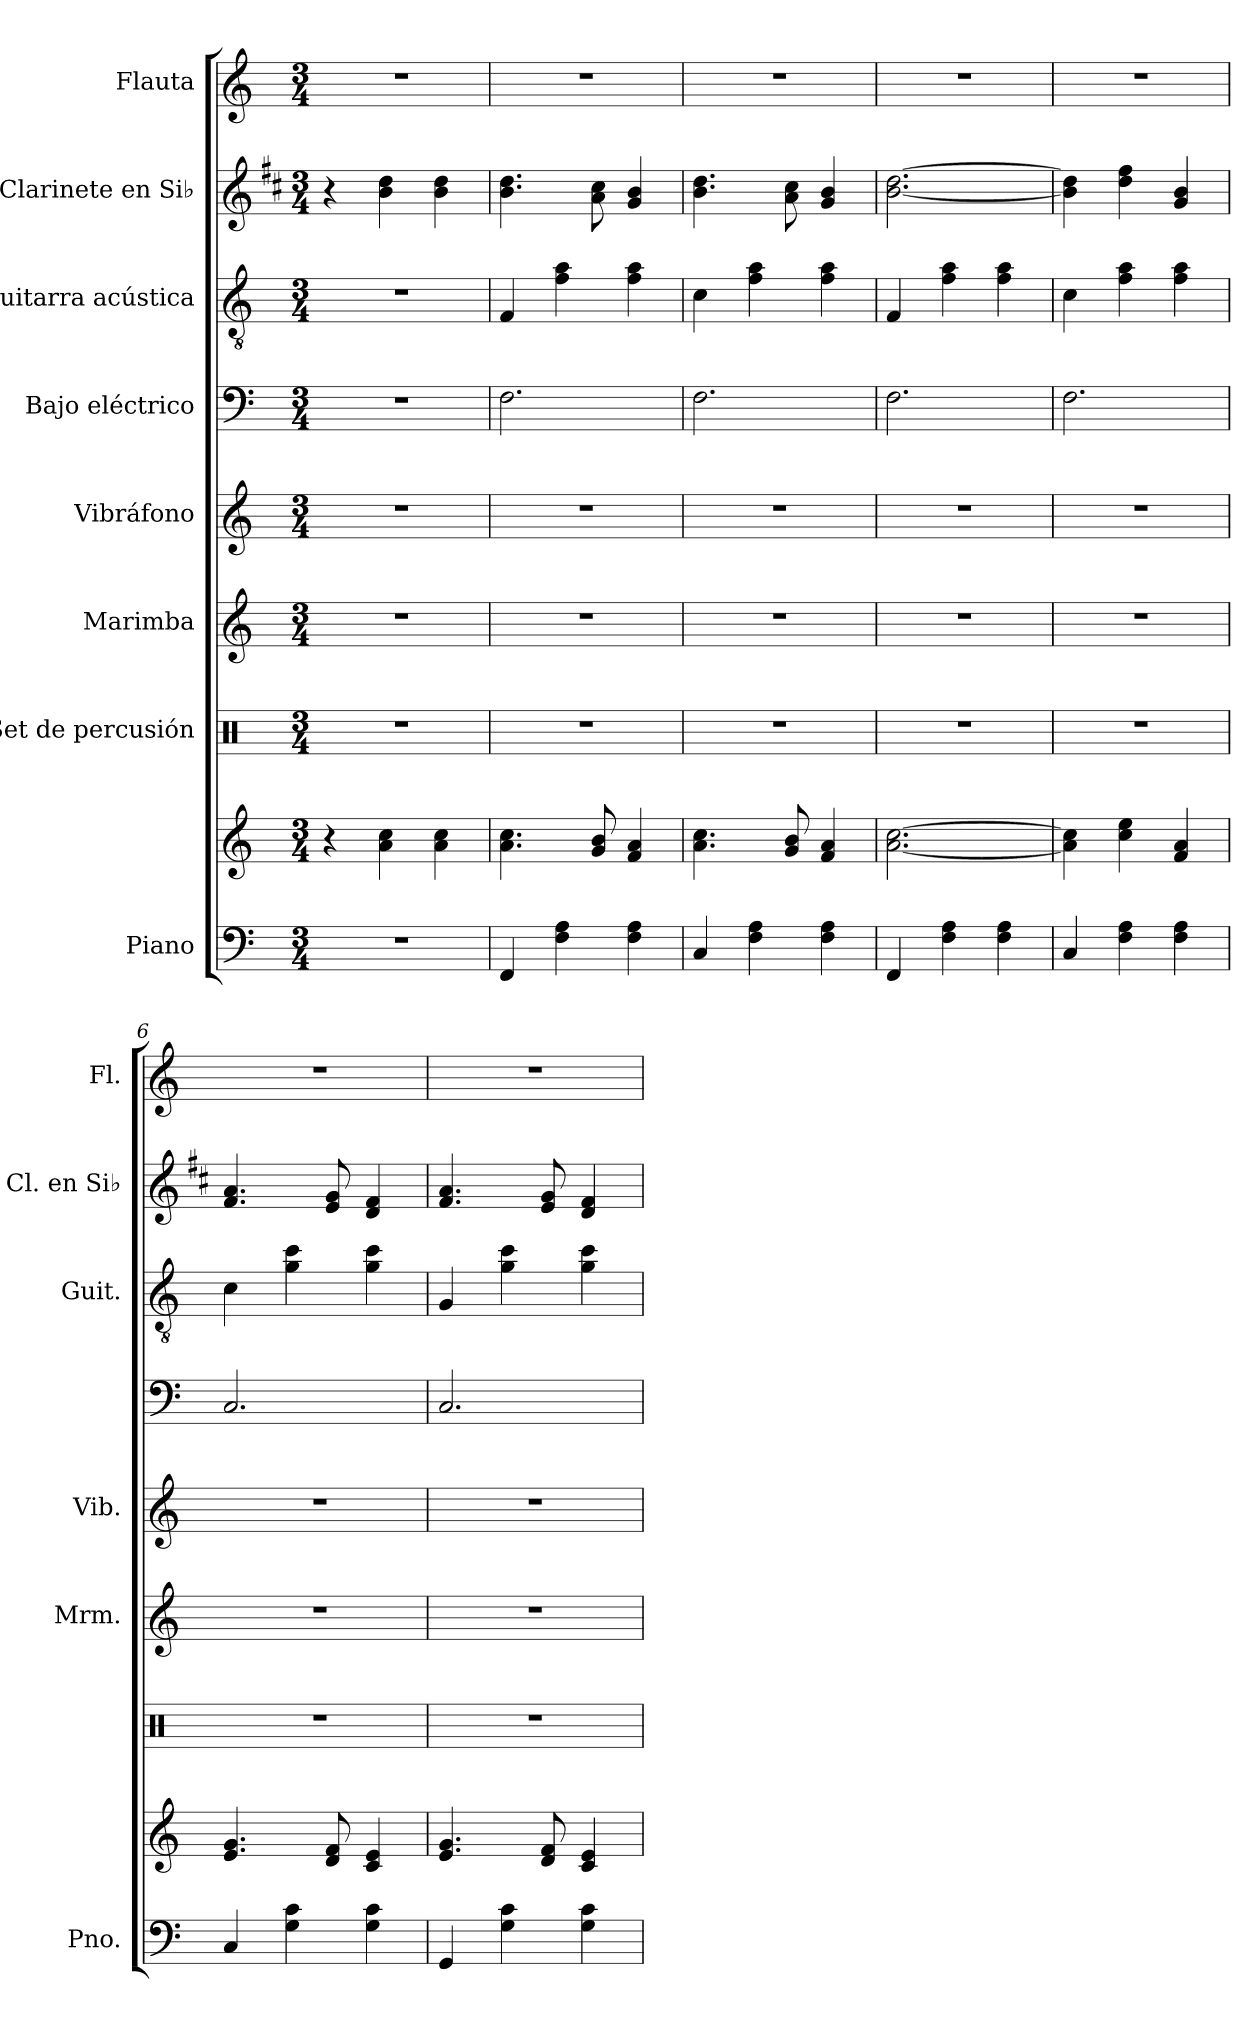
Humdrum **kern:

**kern	**kern	**kern	**kern	**kern	**kern	**kern	**kern	**kern
*part8	*part8	*part7	*part6	*part5	*part4	*part3	*part2	*part1
*staff9	*staff8	*staff7	*staff6	*staff5	*staff4	*staff3	*staff2	*staff1
*I"Piano	*	*I"Set de percusión	*I"Marimba	*I"Vibráfono	*I"Bajo eléctrico	*I"Guitarra acústica	*I"Clarinete en Si♭	*I"Flauta
*I'Pno.	*	*	*I'Mrm.	*I'Vib.	*	*I'Guit.	*I'Cl. en Si♭	*I'Fl.
*clefF4	*clefG2	*clefX	*clefG2	*clefG2	*clefF4	*clefGv2	*clefG2	*clefG2
*	*	*	*	*	*ITrd7c12	*	*ITrd1c2	*
*k[]	*k[]	*k[]	*k[]	*k[]	*k[]	*k[]	*k[]	*k[]
*M3/4	*M3/4	*M3/4	*M3/4	*M3/4	*M3/4	*M3/4	*M3/4	*M3/4
*MM158	*MM158	*MM158	*MM158	*MM158	*MM158	*MM158	*MM158	*MM158
=1	=1	=1	=1	=1	=1	=1	=1	=1
2.r	4r	2.r	2.r	2.r	2.r	2.r	4r	2.r
.	4a\ 4cc\	.	.	.	.	.	4a\ 4cc\	.
.	4a\ 4cc\	.	.	.	.	.	4a\ 4cc\	.
=2	=2	=2	=2	=2	=2	=2	=2	=2
4FF/	4.a\ 4.cc\	2.r	2.r	2.r	2.FF\	4F/	4.a\ 4.cc\	2.r
4F\ 4A\	.	.	.	.	.	4f\ 4a\	.	.
.	8g/ 8b/	.	.	.	.	.	8g\ 8b\	.
4F\ 4A\	4f/ 4a/	.	.	.	.	4f\ 4a\	4f/ 4a/	.
=3	=3	=3	=3	=3	=3	=3	=3	=3
4C/	4.a\ 4.cc\	2.r	2.r	2.r	2.FF\	4c\	4.a\ 4.cc\	2.r
4F\ 4A\	.	.	.	.	.	4f\ 4a\	.	.
.	8g/ 8b/	.	.	.	.	.	8g\ 8b\	.
4F\ 4A\	4f/ 4a/	.	.	.	.	4f\ 4a\	4f/ 4a/	.
=4	=4	=4	=4	=4	=4	=4	=4	=4
4FF/	[2.a\ [2.cc\	2.r	2.r	2.r	2.FF\	4F/	[2.a\ [2.cc\	2.r
4F\ 4A\	.	.	.	.	.	4f\ 4a\	.	.
4F\ 4A\	.	.	.	.	.	4f\ 4a\	.	.
=5	=5	=5	=5	=5	=5	=5	=5	=5
4C/	4a\] 4cc\]	2.r	2.r	2.r	2.FF\	4c\	4a\] 4cc\]	2.r
4F\ 4A\	4cc\ 4ee\	.	.	.	.	4f\ 4a\	4cc\ 4ee\	.
4F\ 4A\	4f/ 4a/	.	.	.	.	4f\ 4a\	4f/ 4a/	.
=6	=6	=6	=6	=6	=6	=6	=6	=6
4C/	4.e/ 4.g/	2.r	2.r	2.r	2.CC/	4c\	4.e/ 4.g/	2.r
4G\ 4c\	.	.	.	.	.	4g\ 4cc\	.	.
.	8d/ 8f/	.	.	.	.	.	8d/ 8f/	.
4G\ 4c\	4c/ 4e/	.	.	.	.	4g\ 4cc\	4c/ 4e/	.
!!LO:PB:g=z
=7	=7	=7	=7	=7	=7	=7	=7	=7
4GG/	4.e/ 4.g/	2.r	2.r	2.r	2.CC/	4G/	4.e/ 4.g/	2.r
4G\ 4c\	.	.	.	.	.	4g\ 4cc\	.	.
.	8d/ 8f/	.	.	.	.	.	8d/ 8f/	.
4G\ 4c\	4c/ 4e/	.	.	.	.	4g\ 4cc\	4c/ 4e/	.
=	=	=	=	=	=	=	=	=
*-	*-	*-	*-	*-	*-	*-	*-	*-
